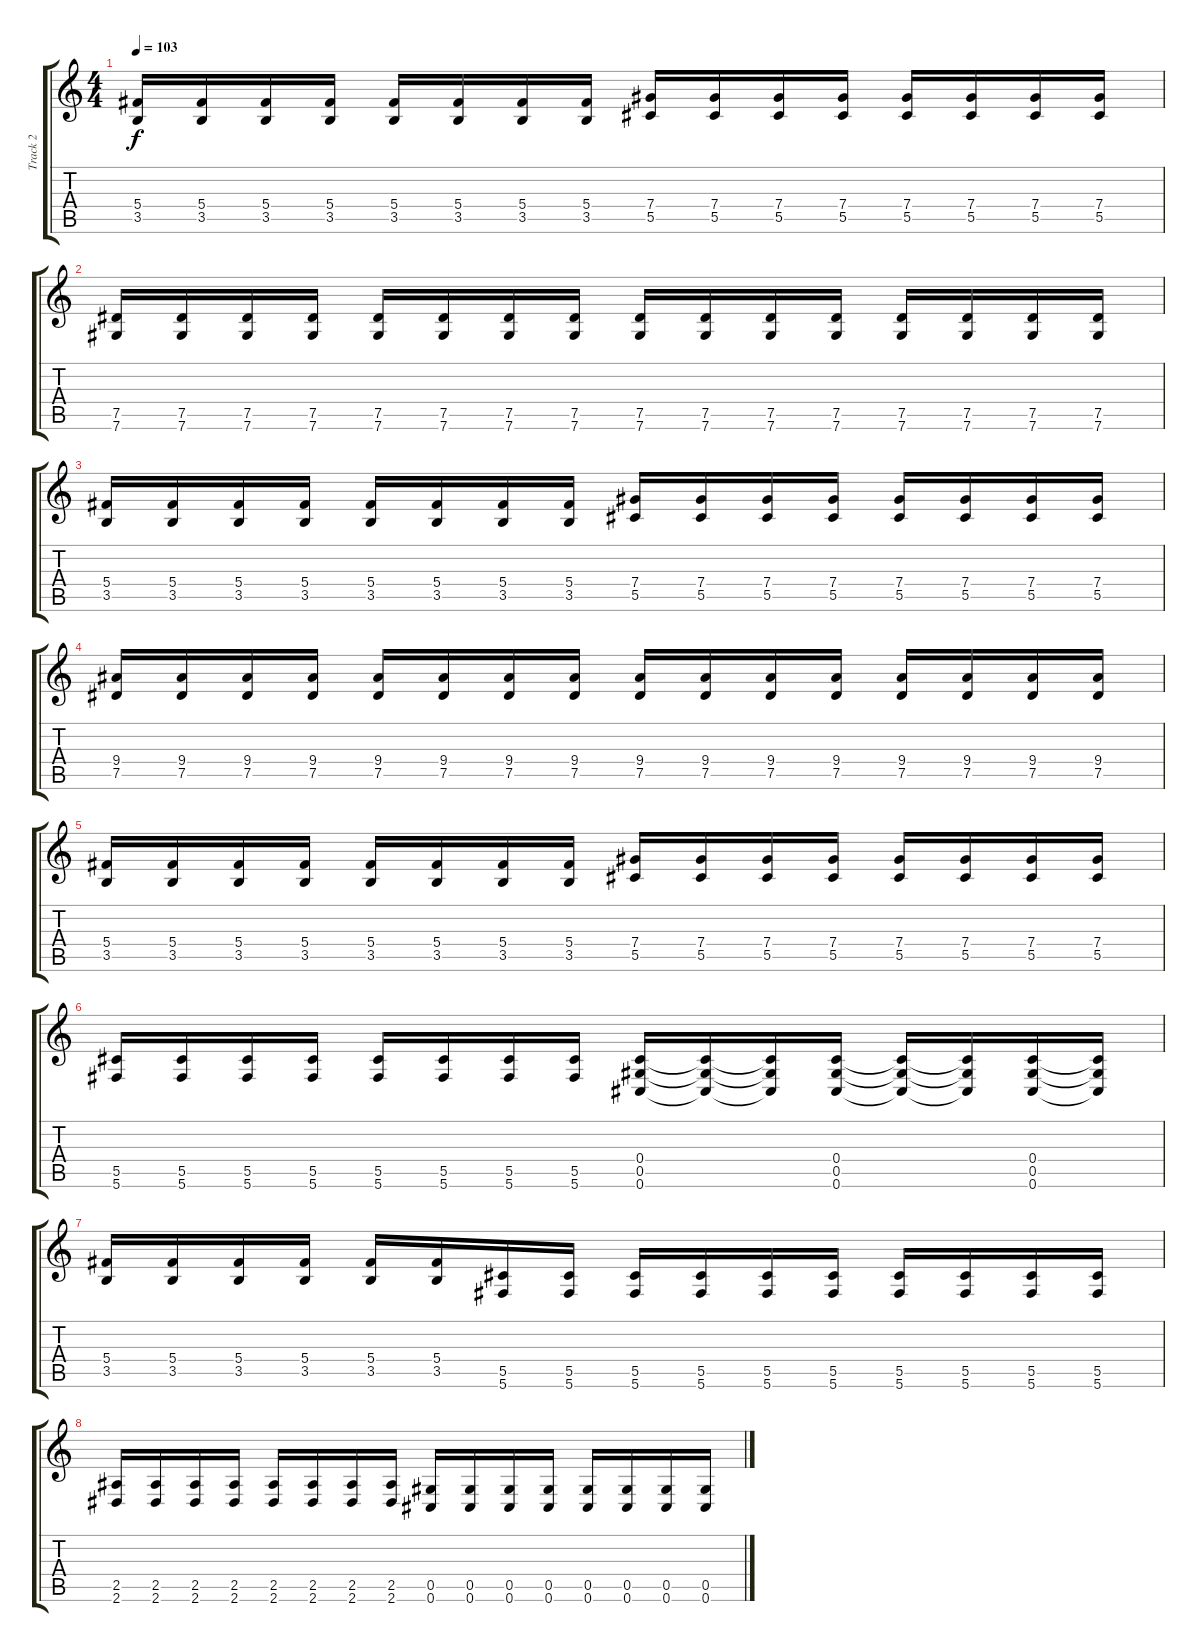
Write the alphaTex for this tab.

\track ("Track 2" "Track 2") {instrument distortionguitar}
\staff {score tabs}
\tuning (Eb4 Bb3 Gb3 Db3 Ab2 Db2) {hide}
\ts (4 4)
\tempo 103
\clef g2
\ks c
(5.4 3.5).16{dy f} (5.4 3.5).16 (5.4 3.5).16 (5.4 3.5).16 (5.4 3.5).16 (5.4 3.5).16 (5.4 3.5).16 (5.4 3.5).16 (7.4 5.5).16 (7.4 5.5).16 (7.4 5.5).16 (7.4 5.5).16 (7.4 5.5).16 (7.4 5.5).16 (7.4 5.5).16 (7.4 5.5).16 |
(7.5 7.6).16 (7.5 7.6).16 (7.5 7.6).16 (7.5 7.6).16 (7.5 7.6).16 (7.5 7.6).16 (7.5 7.6).16 (7.5 7.6).16 (7.5 7.6).16 (7.5 7.6).16 (7.5 7.6).16 (7.5 7.6).16 (7.5 7.6).16 (7.5 7.6).16 (7.5 7.6).16 (7.5 7.6).16 |
(5.4 3.5).16 (5.4 3.5).16 (5.4 3.5).16 (5.4 3.5).16 (5.4 3.5).16 (5.4 3.5).16 (5.4 3.5).16 (5.4 3.5).16 (7.4 5.5).16 (7.4 5.5).16 (7.4 5.5).16 (7.4 5.5).16 (7.4 5.5).16 (7.4 5.5).16 (7.4 5.5).16 (7.4 5.5).16 |
(9.4 7.5).16 (9.4 7.5).16 (9.4 7.5).16 (9.4 7.5).16 (9.4 7.5).16 (9.4 7.5).16 (9.4 7.5).16 (9.4 7.5).16 (9.4 7.5).16 (9.4 7.5).16 (9.4 7.5).16 (9.4 7.5).16 (9.4 7.5).16 (9.4 7.5).16 (9.4 7.5).16 (9.4 7.5).16 |
(5.4 3.5).16 (5.4 3.5).16 (5.4 3.5).16 (5.4 3.5).16 (5.4 3.5).16 (5.4 3.5).16 (5.4 3.5).16 (5.4 3.5).16 (7.4 5.5).16 (7.4 5.5).16 (7.4 5.5).16 (7.4 5.5).16 (7.4 5.5).16 (7.4 5.5).16 (7.4 5.5).16 (7.4 5.5).16 |
(5.5 5.6).16 (5.5 5.6).16 (5.5 5.6).16 (5.5 5.6).16 (5.5 5.6).16 (5.5 5.6).16 (5.5 5.6).16 (5.5 5.6).16 (0.4 0.5 0.6).16 (0.4{t} 0.5{t} 0.6{t}).16 (0.4{t} 0.5{t} 0.6{t}).16 (0.4 0.5 0.6).16 (0.4{t} 0.5{t} 0.6{t}).16 (0.4{t} 0.5{t} 0.6{t}).16 (0.4 0.5 0.6).16 (0.4{t} 0.5{t} 0.6{t}).16 |
(5.4 3.5).16 (5.4 3.5).16 (5.4 3.5).16 (5.4 3.5).16 (5.4 3.5).16 (5.4 3.5).16 (5.5 5.6).16 (5.5 5.6).16 (5.5 5.6).16 (5.5 5.6).16 (5.5 5.6).16 (5.5 5.6).16 (5.5 5.6).16 (5.5 5.6).16 (5.5 5.6).16 (5.5 5.6).16 |
(2.5 2.6).16 (2.5 2.6).16 (2.5 2.6).16 (2.5 2.6).16 (2.5 2.6).16 (2.5 2.6).16 (2.5 2.6).16 (2.5 2.6).16 (0.5 0.6).16 (0.5 0.6).16 (0.5 0.6).16 (0.5 0.6).16 (0.5 0.6).16 (0.5 0.6).16 (0.5 0.6).16 (0.5 0.6).16
